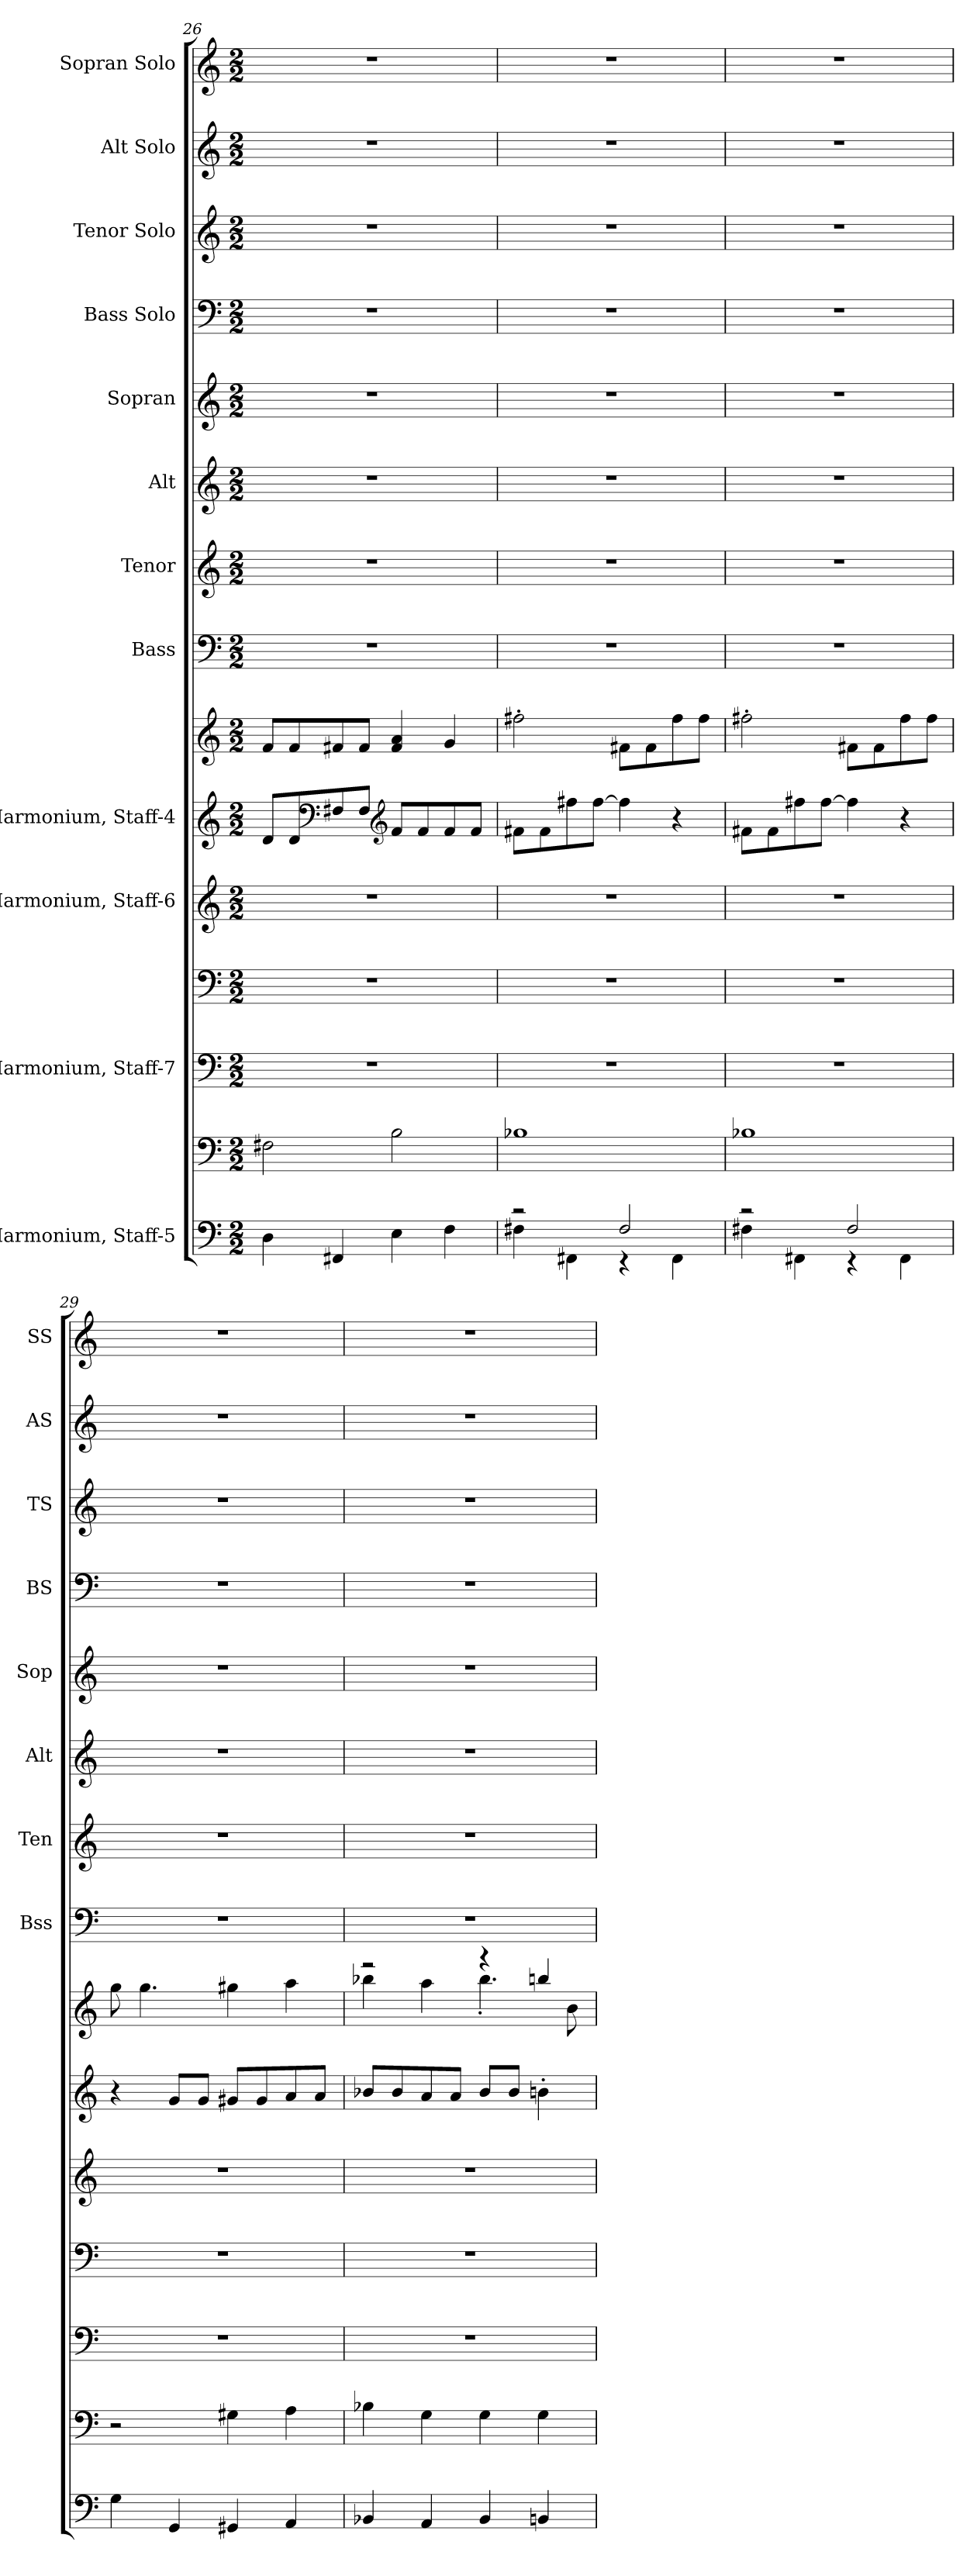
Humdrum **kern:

**kern	**kern	**kern	**kern	**kern	**kern	**kern	**kern	**kern	**kern	**kern	**kern	**kern	**kern	**kern
*part12	*part12	*part11	*part11	*part10	*part9	*part9	*part8	*part7	*part6	*part5	*part4	*part3	*part2	*part1
*staff15	*staff14	*staff13	*staff12	*staff11	*staff10	*staff9	*staff8	*staff7	*staff6	*staff5	*staff4	*staff3	*staff2	*staff1
*I"Harmonium, Staff-5	*	*I"Harmonium, Staff-7	*	*I"Harmonium, Staff-6	*I"Harmonium, Staff-4	*	*I"Bass	*I"Tenor	*I"Alt	*I"Sopran	*I"Bass Solo	*I"Tenor Solo	*I"Alt Solo	*I"Sopran Solo
*	*	*	*	*	*	*	*I'Bss	*I'Ten	*I'Alt	*I'Sop	*I'BS	*I'TS	*I'AS	*I'SS
*clefF4	*clefF4	*clefF4	*clefF4	*clefG2	*clefG2	*clefG2	*clefF4	*clefG2	*clefG2	*clefG2	*clefF4	*clefG2	*clefG2	*clefG2
*	*	*	*	*	*	*	*	*ITrd4c7	*ITrd2c3	*ITrd2c3	*	*ITrd4c7	*	*ITrd2c3
*k[]	*k[]	*k[]	*k[]	*k[]	*k[]	*k[]	*k[]	*k[b-]	*k[f#c#g#]	*k[f#c#g#]	*k[]	*k[b-]	*k[]	*k[f#c#g#]
*M2/2	*M2/2	*M2/2	*M2/2	*M2/2	*M2/2	*M2/2	*M2/2	*M2/2	*M2/2	*M2/2	*M2/2	*M2/2	*M2/2	*M2/2
=26	=26	=26	=26	=26	=26	=26	=26	=26	=26	=26	=26	=26	=26	=26
4D\	2F#X\	1r	1r	1r	8d/L	8f/L	1r	1r	1r	1r	1r	1r	1r	1r
.	.	.	.	.	8d/	8f/	.	.	.	.	.	.	.	.
*	*	*	*	*	*clefF4	*	*	*	*	*	*	*	*	*
4FF#X/	.	.	.	.	8F#X/	8f#X/	.	.	.	.	.	.	.	.
.	.	.	.	.	8F#/J	8f#/J	.	.	.	.	.	.	.	.
*	*	*	*	*	*clefG2	*	*	*	*	*	*	*	*	*
4E\	2B\	.	.	.	8f/L	4f#/ 4a/	.	.	.	.	.	.	.	.
.	.	.	.	.	8f/	.	.	.	.	.	.	.	.	.
4F\	.	.	.	.	8f/	4g/	.	.	.	.	.	.	.	.
.	.	.	.	.	8f/J	.	.	.	.	.	.	.	.	.
=27	=27	=27	=27	=27	=27	=27	=27	=27	=27	=27	=27	=27	=27	=27
*^	*	*	*	*	*	*	*	*	*	*	*	*	*	*
2r	4F#X\	1B-X	1r	1r	1r	8f#X\L	2ff#X'\	1r	1r	1r	1r	1r	1r	1r	1r
.	.	.	.	.	.	8f#\	.	.	.	.	.	.	.	.	.
.	4FF#X\	.	.	.	.	8ff#X\	.	.	.	.	.	.	.	.	.
.	.	.	.	.	.	[8ff#\J	.	.	.	.	.	.	.	.	.
2F#/	4r	.	.	.	.	4ff#\]	8f#X\L	.	.	.	.	.	.	.	.
.	.	.	.	.	.	.	8f#\	.	.	.	.	.	.	.	.
.	4FF#\	.	.	.	.	4r	8ff#\	.	.	.	.	.	.	.	.
.	.	.	.	.	.	.	8ff#\J	.	.	.	.	.	.	.	.
=28	=28	=28	=28	=28	=28	=28	=28	=28	=28	=28	=28	=28	=28	=28	=28
2r	4F#X\	1B-X	1r	1r	1r	8f#X\L	2ff#X'\	1r	1r	1r	1r	1r	1r	1r	1r
.	.	.	.	.	.	8f#\	.	.	.	.	.	.	.	.	.
.	4FF#X\	.	.	.	.	8ff#X\	.	.	.	.	.	.	.	.	.
.	.	.	.	.	.	[8ff#\J	.	.	.	.	.	.	.	.	.
2F#/	4r	.	.	.	.	4ff#\]	8f#X\L	.	.	.	.	.	.	.	.
.	.	.	.	.	.	.	8f#\	.	.	.	.	.	.	.	.
.	4FF#\	.	.	.	.	4r	8ff#\	.	.	.	.	.	.	.	.
.	.	.	.	.	.	.	8ff#\J	.	.	.	.	.	.	.	.
*v	*v	*	*	*	*	*	*	*	*	*	*	*	*	*	*
=29	=29	=29	=29	=29	=29	=29	=29	=29	=29	=29	=29	=29	=29	=29
4G\	2r	1r	1r	1r	4r	8gg\	1r	1r	1r	1r	1r	1r	1r	1r
.	.	.	.	.	.	4.gg\	.	.	.	.	.	.	.	.
4GG/	.	.	.	.	8g/L	.	.	.	.	.	.	.	.	.
.	.	.	.	.	8g/J	.	.	.	.	.	.	.	.	.
4GG#X/	4G#X\	.	.	.	8g#X/L	4gg#X\	.	.	.	.	.	.	.	.
.	.	.	.	.	8g#/	.	.	.	.	.	.	.	.	.
4AA/	4A\	.	.	.	8a/	4aa\	.	.	.	.	.	.	.	.
.	.	.	.	.	8a/J	.	.	.	.	.	.	.	.	.
!!LO:PB:g=z
=30	=30	=30	=30	=30	=30	=30	=30	=30	=30	=30	=30	=30	=30	=30
*	*	*	*	*	*	*^	*	*	*	*	*	*	*	*
4BB-X/	4B-X\	1r	1r	1r	8b-X/L	2r	4bb-X\	1r	1r	1r	1r	1r	1r	1r	1r
.	.	.	.	.	8b-/	.	.	.	.	.	.	.	.	.	.
4AA/	4G\	.	.	.	8a/	.	4aa\	.	.	.	.	.	.	.	.
.	.	.	.	.	8a/J	.	.	.	.	.	.	.	.	.	.
4BB-/	4G\	.	.	.	8b-/L	4r	4.bb-'\	.	.	.	.	.	.	.	.
.	.	.	.	.	8b-/J	.	.	.	.	.	.	.	.	.	.
4BBn/	4G\	.	.	.	4bn'\	4bbn/	.	.	.	.	.	.	.	.	.
.	.	.	.	.	.	.	8b\	.	.	.	.	.	.	.	.
*	*	*	*	*	*	*v	*v	*	*	*	*	*	*	*	*
=	=	=	=	=	=	=	=	=	=	=	=	=	=	=
*-	*-	*-	*-	*-	*-	*-	*-	*-	*-	*-	*-	*-	*-	*-
